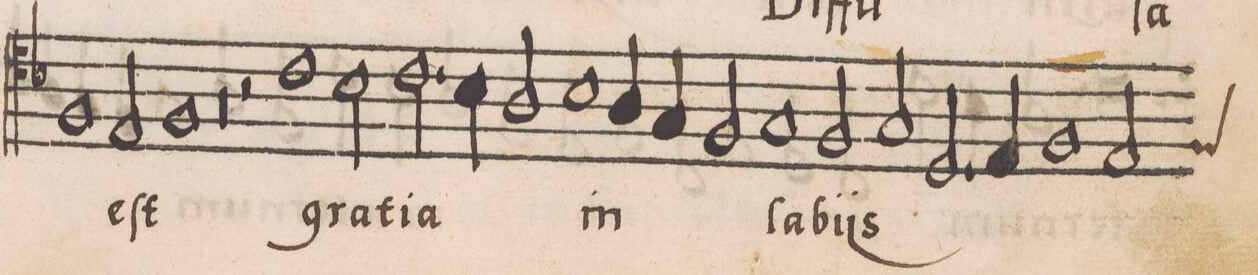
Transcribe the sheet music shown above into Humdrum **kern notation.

**kern	**text
*I"ALTVS	*
*clefC4	*
*k[b-]	*
*met(C)	*
*M2/1	*
1F	.
2E/	eſt
=4-	=4-
1F	.
1r	.
=5-	=5-
1r	.
2r	.
1c\	gra-
=6-	=6-
2B-\	-ti-
2.c\	-a
4B-\	.
=7-	=7-
2A/	.
1B-	in
4A/	.
4G/	.
=8-	=8-
2F/	.
1G	la-
2F/	-bi-
=9-	=9-
2G/	-js
2.D/	.
4E/	.
1F/	.
=10-	=10-
*custos:F	*
2E/	.
*-	*-
